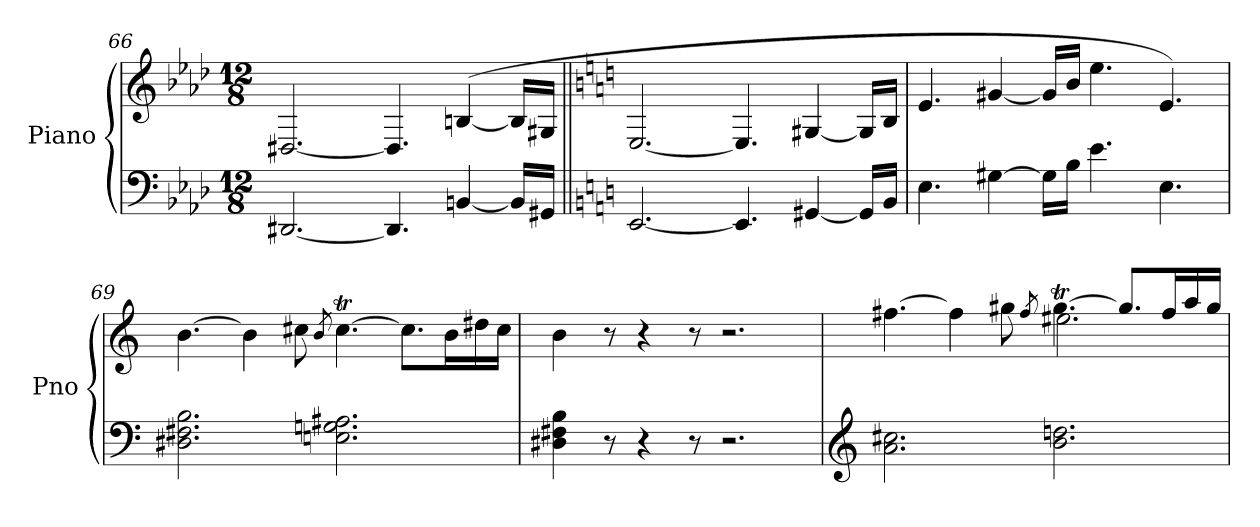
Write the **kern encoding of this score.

**kern	**kern
*part1	*part1
*staff2	*staff1
*I"Piano	*
*I'Pno	*
!!LO:PB:g=z
*clefF4	*clefG2
*k[b-e-a-d-]	*k[b-e-a-d-]
*A-:	*A-:
*M12/8	*M12/8
=66	=66
[2.DD#X/	[2.D#X/
4.DD#/]	4.D#/]
[4BBn/	(>[4Bn/
16BB/LL]	16B/LL]
16GG#X/JJ	16G#X/JJ
=67||	=67||
*k[]	*k[]
*C:	*C:
[2.EE/	[2.E/
4.EE/]	4.E/]
[4GG#X/	[4G#X/
16GG#/LL]	16G#/LL]
16BB/JJ	16B/JJ
=68	=68
4.E\	4.e/
[4G#X\	[4g#X/
16G#\LL]	16g#/LL]
16B\JJ	16b/JJ
4.e\	4.ee\
4.E\	4.e/)
!!LO:LB:g=z
=69	=69
2.D#X\ 2.F#X\ 2.B\	[4.b\
.	4b\]
.	8cc#X\
.	8qb/
2.En\ 2.Gn\ 2.A#X\	[4.cc#t\
.	8.cc#\L]
.	16b\L
.	16dd#X\
.	16cc#\JJ
=70	=70
4D#X\ 4F#X\ 4B\	4b\
8r	8r
4r	4r
8r	8r
2.r	2.r
=71	=71
*clefG2	*
*	*^
2.a\ 2.cc#X\	[4.ff#X\	2.ryy
.	4ff#\]	.
.	8gg#X\	.
.	8qff#/	.
2.b\ 2.ddn\	[4.gg#t\	2.ee#X\
.	8.gg#/L]	.
.	16ff#/L	.
.	16aa/	.
.	16gg#/JJ	.
*	*v	*v
=	=
*-	*-
